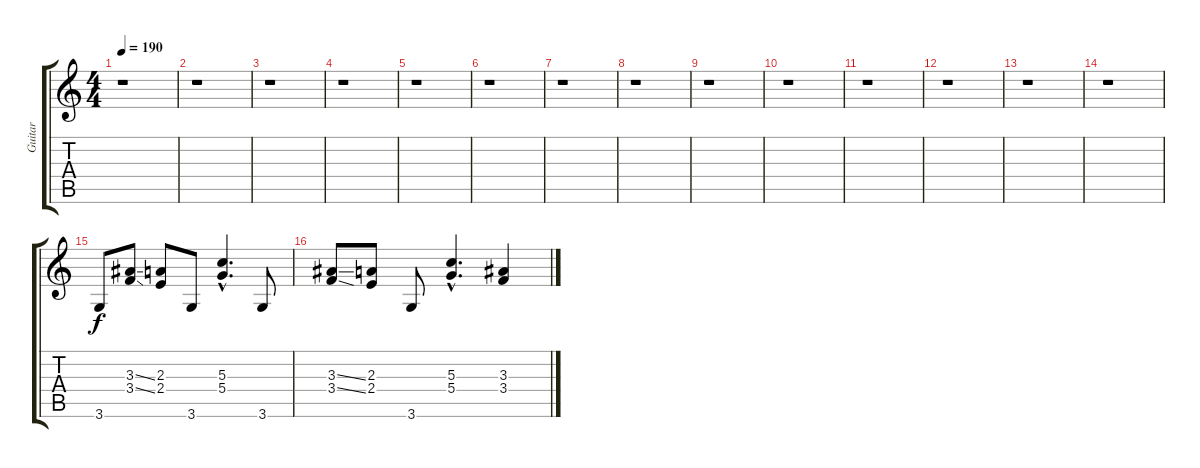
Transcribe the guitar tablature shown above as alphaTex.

\track ("Guitar" "Guitar") {instrument overdrivenguitar}
\staff {score tabs}
\tuning (E4 B3 G3 D3 A2 E2) {hide}
\ts (4 4)
\tempo 190
\clef g2
\ks c
r.1{dy f} |
r.1 |
r.1 |
r.1 |
r.1 |
r.1 |
r.1 |
r.1 |
r.1 |
r.1 |
r.1 |
r.1 |
r.1 |
r.1 |
3.6.8 (3.3{ss} 3.4{ss}).8 (2.3 2.4).8 3.6.8 (5.3{hac} 5.4{hac}).4{d} 3.6.8 |
(3.3{ss} 3.4{ss}).8 (2.3 2.4).8 3.6.8 (5.3{hac} 5.4{hac}).4{d} (3.3 3.4).4
